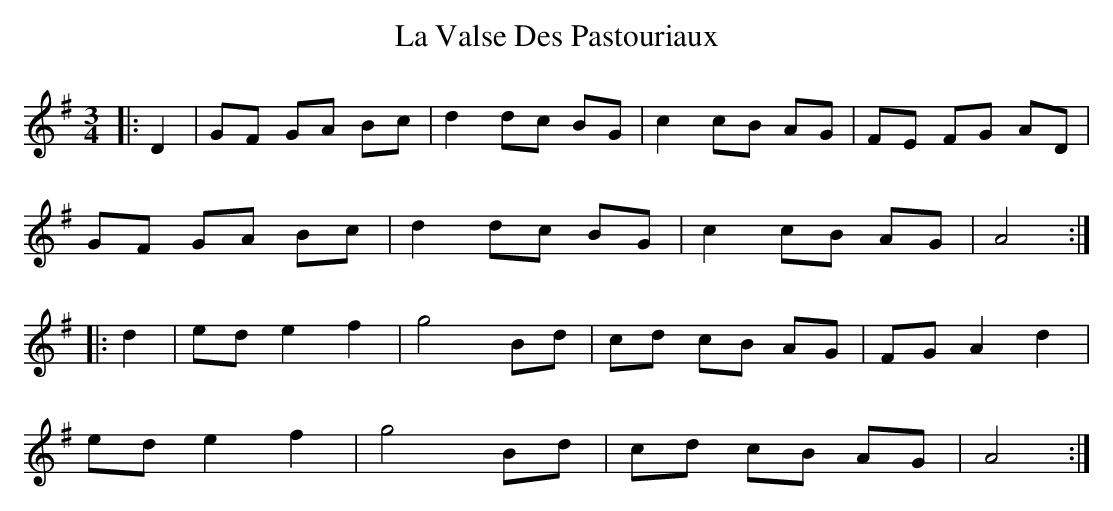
X:1
T: La Valse Des Pastouriaux
M: 3/4
L: 1/8
K: Gmaj
|:D2|GF GA Bc|d2dc BG|c2cB AG|FE FG AD|
GF GA Bc|d2dc BG|c2cB AG|A4:|
|:d2|ed e2f2|g4Bd|cd cB AG|FG A2d2|
ed e2f2|g4Bd|cd cB AG|A4:|
